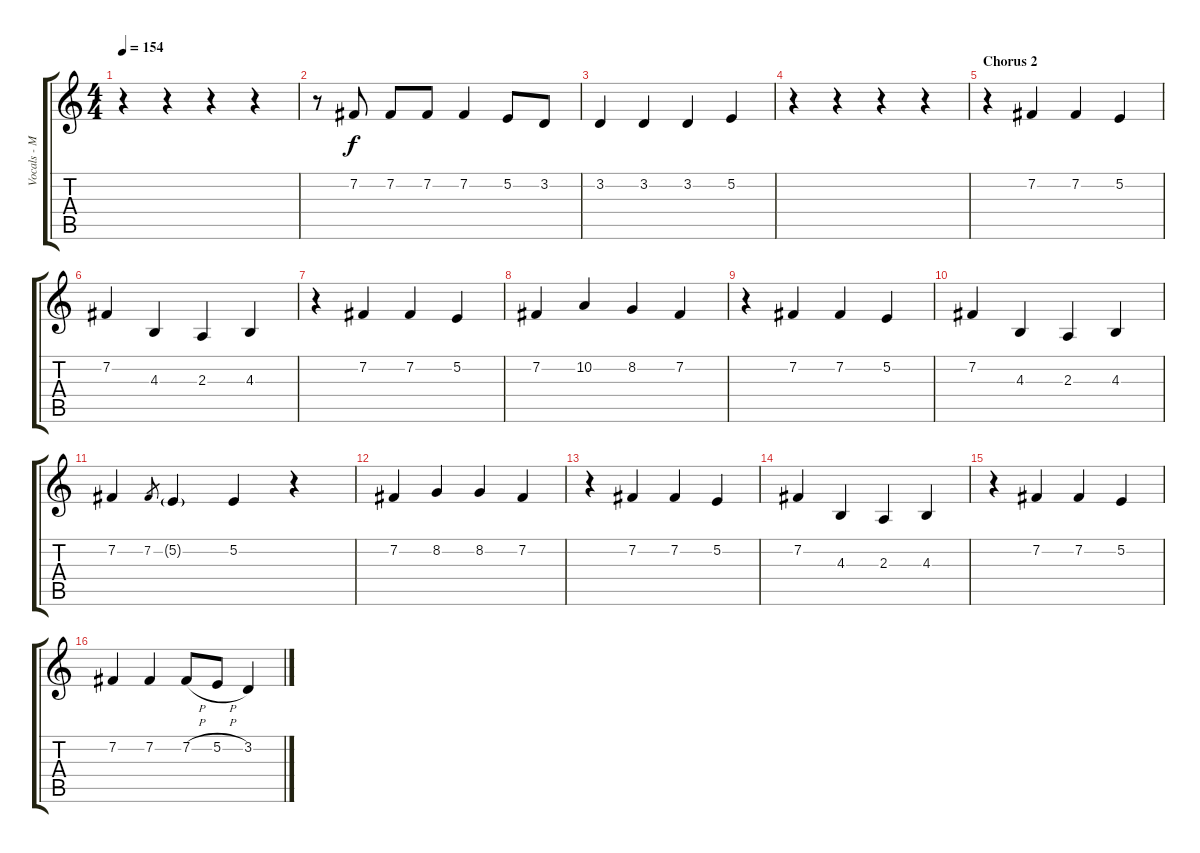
\track ("Vocals - Matt" "Vocals - M") {instrument baritonesax}
\staff {score tabs}
\tuning (E4 B3 G3 D3 A2 E2) {hide}
\ts (4 4)
\tempo 154
\clef g2
\ks c
r.4{dy f} r.4 r.4 r.4 |
r.8 7.2.8 7.2.8 7.2.8 7.2.4 5.2.8 3.2.8 |
3.2.4 3.2.4 3.2.4 5.2.4 |
r.4 r.4 r.4 r.4 |
\section ("" "Chorus 2")
r.4 7.2.4 7.2.4 5.2.4 |
7.2.4 4.3.4 2.3.4 4.3.4 |
r.4 7.2.4 7.2.4 5.2.4 |
7.2.4 10.2.4 8.2.4 7.2.4 |
r.4 7.2.4 7.2.4 5.2.4 |
7.2.4 4.3.4 2.3.4 4.3.4 |
7.2.4 7.2.8{gr} 5.2{g}.4 5.2.4 r.4 |
7.2.4 8.2.4 8.2.4 7.2.4 |
r.4 7.2.4 7.2.4 5.2.4 |
7.2.4 4.3.4 2.3.4 4.3.4 |
r.4 7.2.4 7.2.4 5.2.4 |
7.2.4 7.2.4 7.2{h}.8 5.2{h}.8 3.2.4
